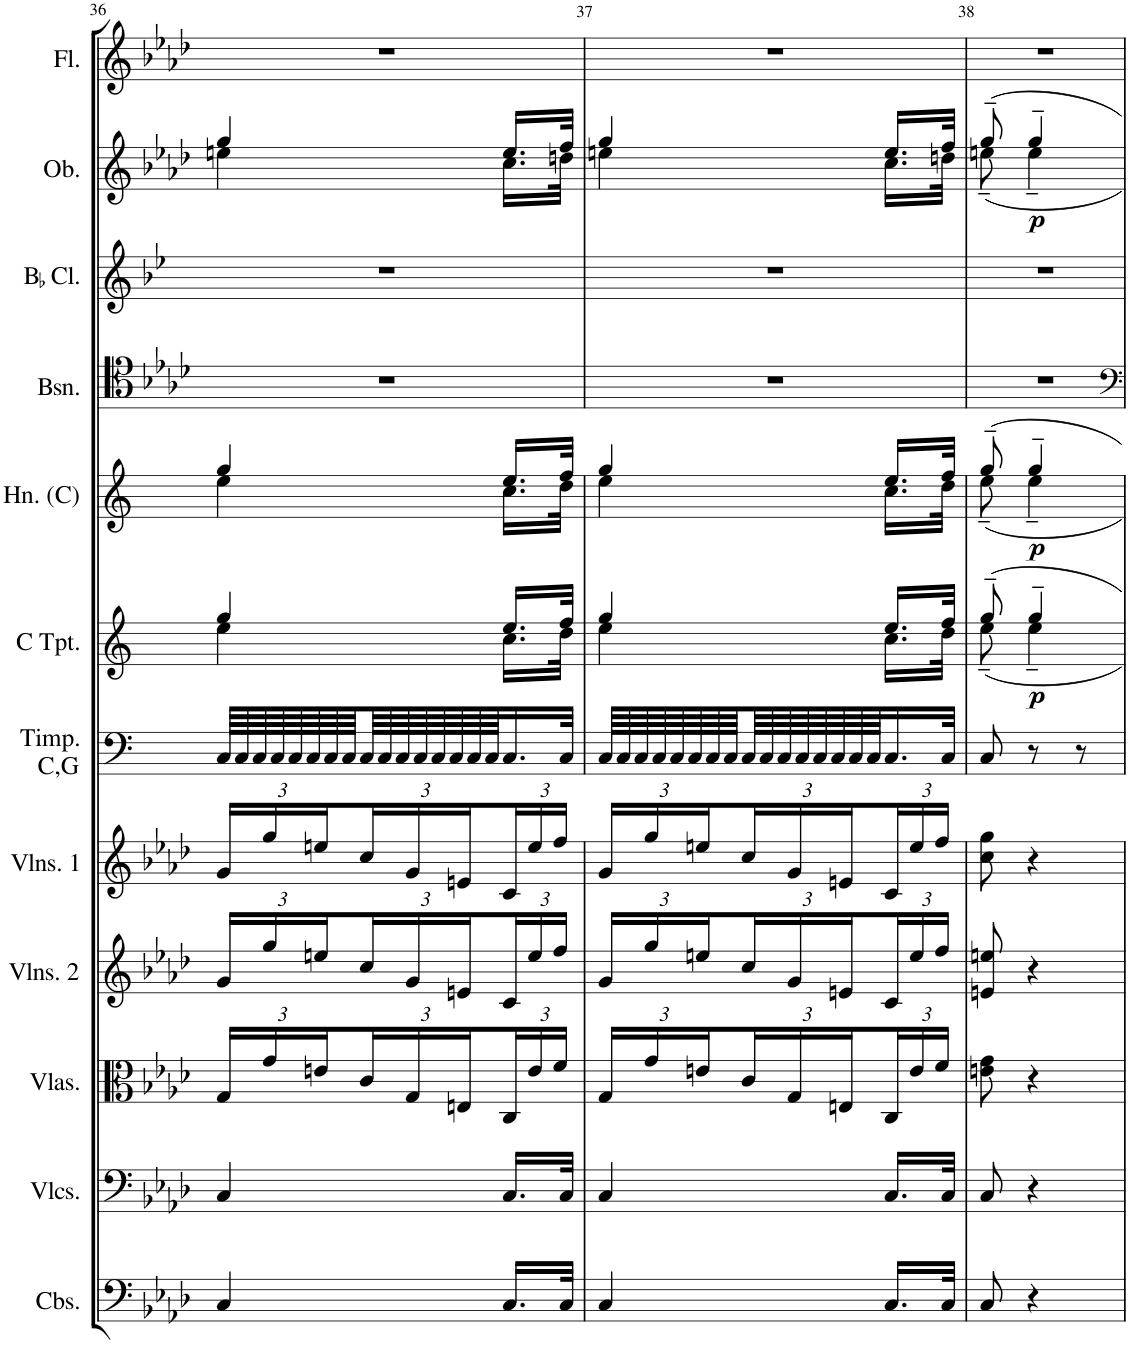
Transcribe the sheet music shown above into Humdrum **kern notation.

**kern	**kern	**kern	**kern	**kern	**kern	**kern	**dynam	**kern	**dynam	**kern	**kern	**kern	**dynam	**kern
*part12	*part11	*part10	*part9	*part8	*part7	*part6	*part6	*part5	*part5	*part4	*part3	*part2	*part2	*part1
*staff12	*staff11	*staff10	*staff9	*staff8	*staff7	*staff6	*staff6	*staff5	*staff5	*staff4	*staff3	*staff2	*staff2	*staff1
*I"Contrabasses	*I"Violoncellos	*I"Violas	*I"Violins 2	*I"Violins 1	*I"Timpani  C, G	*I"C Trumpet	*	*I"Horn  In C	*	*I"Bassoon	*I"BaccidentalFlat Clarinet	*I"Oboe	*	*I"Flute
*I'Cbs.	*I'Vlcs.	*I'Vlas.	*I'Vlns. 2	*I'Vlns. 1	*I'Timp.  C,G	*I'C Tpt.	*	*I'Hn. (C)	*	*I'Bsn.	*I'BaccidentalFlat Cl.	*I'Ob.	*	*I'Fl.
!!LO:PB:g=z
*clefF4	*clefF4	*clefC3	*clefG2	*clefG2	*clefF4	*clefG2	*	*clefG2	*	*clefC4	*clefG2	*clefG2	*	*clefG2
*Trd7c12	*	*	*	*	*	*Trd1c2	*	*Trd4c7	*	*	*Trd1c2	*	*	*
*k[b-e-a-d-]	*k[b-e-a-d-]	*k[b-e-a-d-]	*k[b-e-a-d-]	*k[b-e-a-d-]	*k[]	*k[]	*	*k[]	*	*k[b-e-a-d-]	*k[b-e-]	*k[b-e-a-d-]	*	*k[b-e-a-d-]
*M3/8	*	*	*M3/8	*M3/8	*M3/8	*M3/8	*	*M3/8	*	*M3/8	*M3/8	*M3/8	*	*M3/8
*	*	*Xbrackettup	*Xbrackettup	*Xbrackettup	*	*	*	*	*	*	*	*	*	*
=36	=36	=36	=36	=36	=36	=36	=36	=36	=36	=36	=36	=36	=36	=36
*	*	*	*	*	*	*^	*	*^	*	*	*	*^	*	*
4C/	4C/	24G/LL	24g/LL	24g/LL	64C/LLLL	4gg/	4ee\	.	4gg/	4ee\	.	4.r	4.r	4gg/	4een\	.	4.r
.	.	.	.	.	64C/	.	.	.	.	.	.	.	.	.	.	.	.
.	.	.	.	.	64C/	.	.	.	.	.	.	.	.	.	.	.	.
.	.	24g/	24gg/	24gg/	.	.	.	.	.	.	.	.	.	.	.	.	.
.	.	.	.	.	64C/	.	.	.	.	.	.	.	.	.	.	.	.
.	.	.	.	.	64C/	.	.	.	.	.	.	.	.	.	.	.	.
.	.	.	.	.	64C/	.	.	.	.	.	.	.	.	.	.	.	.
.	.	24en/	24een/	24een/	.	.	.	.	.	.	.	.	.	.	.	.	.
.	.	.	.	.	64C/	.	.	.	.	.	.	.	.	.	.	.	.
.	.	.	.	.	64C/	.	.	.	.	.	.	.	.	.	.	.	.
.	.	24c/	24cc/	24cc/	64C/	.	.	.	.	.	.	.	.	.	.	.	.
.	.	.	.	.	64C/	.	.	.	.	.	.	.	.	.	.	.	.
.	.	.	.	.	64C/	.	.	.	.	.	.	.	.	.	.	.	.
.	.	24G/	24g/	24g/	.	.	.	.	.	.	.	.	.	.	.	.	.
.	.	.	.	.	64C/	.	.	.	.	.	.	.	.	.	.	.	.
.	.	.	.	.	64C/	.	.	.	.	.	.	.	.	.	.	.	.
.	.	.	.	.	64C/	.	.	.	.	.	.	.	.	.	.	.	.
.	.	24En/	24en/	24en/	.	.	.	.	.	.	.	.	.	.	.	.	.
.	.	.	.	.	64C/	.	.	.	.	.	.	.	.	.	.	.	.
.	.	.	.	.	64C/JJ	.	.	.	.	.	.	.	.	.	.	.	.
16.C/LL	16.C/LL	24C/	24c/	24c/	16.C/	16.ee/LL	16.cc\LL	.	16.ee/LL	16.cc\LL	.	.	.	16.ee/LL	16.cc\LL	.	.
.	.	24e/	24ee/	24ee/	.	.	.	.	.	.	.	.	.	.	.	.	.
.	.	24f/JJ	24ff/JJ	24ff/JJ	.	.	.	.	.	.	.	.	.	.	.	.	.
32C/JJk	32C/JJk	.	.	.	32C/JJk	32ff/JJk	32dd\JJk	.	32ff/JJk	32dd\JJk	.	.	.	32ff/JJk	32ddn\JJk	.	.
=37	=37	=37	=37	=37	=37	=37	=37	=37	=37	=37	=37	=37	=37	=37	=37	=37	=37
4C/	4C/	24G/LL	24g/LL	24g/LL	64C/LLLL	4gg/	4ee\	.	4gg/	4ee\	.	4.r	4.r	4gg/	4een\	.	4.r
.	.	.	.	.	64C/	.	.	.	.	.	.	.	.	.	.	.	.
.	.	.	.	.	64C/	.	.	.	.	.	.	.	.	.	.	.	.
.	.	24g/	24gg/	24gg/	.	.	.	.	.	.	.	.	.	.	.	.	.
.	.	.	.	.	64C/	.	.	.	.	.	.	.	.	.	.	.	.
.	.	.	.	.	64C/	.	.	.	.	.	.	.	.	.	.	.	.
.	.	.	.	.	64C/	.	.	.	.	.	.	.	.	.	.	.	.
.	.	24en/	24een/	24een/	.	.	.	.	.	.	.	.	.	.	.	.	.
.	.	.	.	.	64C/	.	.	.	.	.	.	.	.	.	.	.	.
.	.	.	.	.	64C/	.	.	.	.	.	.	.	.	.	.	.	.
.	.	24c/	24cc/	24cc/	64C/	.	.	.	.	.	.	.	.	.	.	.	.
.	.	.	.	.	64C/	.	.	.	.	.	.	.	.	.	.	.	.
.	.	.	.	.	64C/	.	.	.	.	.	.	.	.	.	.	.	.
.	.	24G/	24g/	24g/	.	.	.	.	.	.	.	.	.	.	.	.	.
.	.	.	.	.	64C/	.	.	.	.	.	.	.	.	.	.	.	.
.	.	.	.	.	64C/	.	.	.	.	.	.	.	.	.	.	.	.
.	.	.	.	.	64C/	.	.	.	.	.	.	.	.	.	.	.	.
.	.	24En/	24en/	24en/	.	.	.	.	.	.	.	.	.	.	.	.	.
.	.	.	.	.	64C/	.	.	.	.	.	.	.	.	.	.	.	.
.	.	.	.	.	64C/JJ	.	.	.	.	.	.	.	.	.	.	.	.
16.C/LL	16.C/LL	24C/	24c/	24c/	16.C/	16.ee/LL	16.cc\LL	.	16.ee/LL	16.cc\LL	.	.	.	16.ee/LL	16.cc\LL	.	.
.	.	24e/	24ee/	24ee/	.	.	.	.	.	.	.	.	.	.	.	.	.
.	.	24f/JJ	24ff/JJ	24ff/JJ	.	.	.	.	.	.	.	.	.	.	.	.	.
32C/JJk	32C/JJk	.	.	.	32C/JJk	32ff/JJk	32dd\JJk	.	32ff/JJk	32dd\JJk	.	.	.	32ff/JJk	32ddn\JJk	.	.
=38	=38	=38	=38	=38	=38	=38	=38	=38	=38	=38	=38	=38	=38	=38	=38	=38	=38
8C/	8C/	8en\ 8g\	8en/ 8een/	8cc\ 8gg\	8C/	8gg~/	8ee~\	.	8gg~/	8ee~\	.	4.r	4.r	8gg~/	8een~\	.	4.r
!	!	!	!	!	!	!	!	!LO:DY:b	!	!	!LO:DY:b	!	!	!	!	!LO:DY:b	!
4r	4r	4r	4r	4r	8r	4gg~/	4ee~\	p	4gg~/	4ee~\	p	.	.	4gg~/	4ee~\	p	.
.	.	.	.	.	8r	.	.	.	.	.	.	.	.	.	.	.	.
*	*	*	*	*	*	*v	*v	*	*	*	*	*	*	*v	*v	*	*
*	*	*	*	*	*	*	*	*v	*v	*	*	*	*	*	*
=	=	=	=	=	=	=	=	=	=	=	=	=	=	=
*-	*-	*-	*-	*-	*-	*-	*-	*-	*-	*-	*-	*-	*-	*-
